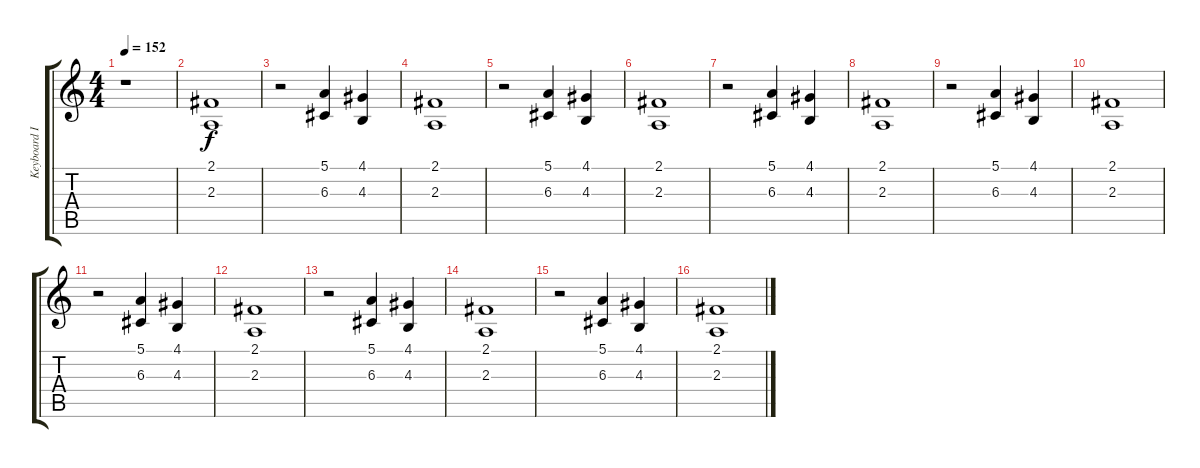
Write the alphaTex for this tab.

\track ("Keyboard I" "Keyboard I") {instrument pad3polysynth}
\staff {score tabs}
\tuning (E4 B3 G3 D3 A2 E2) {hide}
\ts (4 4)
\tempo 152
\clef g2
\ks c
r.1{dy ff} |
(2.1 2.3).1{dy f balance 2 instrument fx1rain} |
r.2 (5.1 6.3).4{instrument fx1rain} (4.1 4.3).4 |
(2.1 2.3).1{instrument fx1rain} |
r.2 (5.1 6.3).4{instrument fx1rain} (4.1 4.3).4 |
(2.1 2.3).1{instrument fx1rain} |
r.2 (5.1 6.3).4{instrument fx1rain} (4.1 4.3).4 |
(2.1 2.3).1 |
r.2 (5.1 6.3).4{instrument fx1rain} (4.1 4.3).4 |
(2.1 2.3).1{instrument fx1rain} |
r.2 (5.1 6.3).4{instrument fx1rain} (4.1 4.3).4 |
(2.1 2.3).1 |
r.2 (5.1 6.3).4{instrument fx1rain} (4.1 4.3).4 |
(2.1 2.3).1{instrument fx1rain} |
r.2 (5.1 6.3).4{instrument fx1rain} (4.1 4.3).4 |
(2.1 2.3).1{instrument fx1rain}
